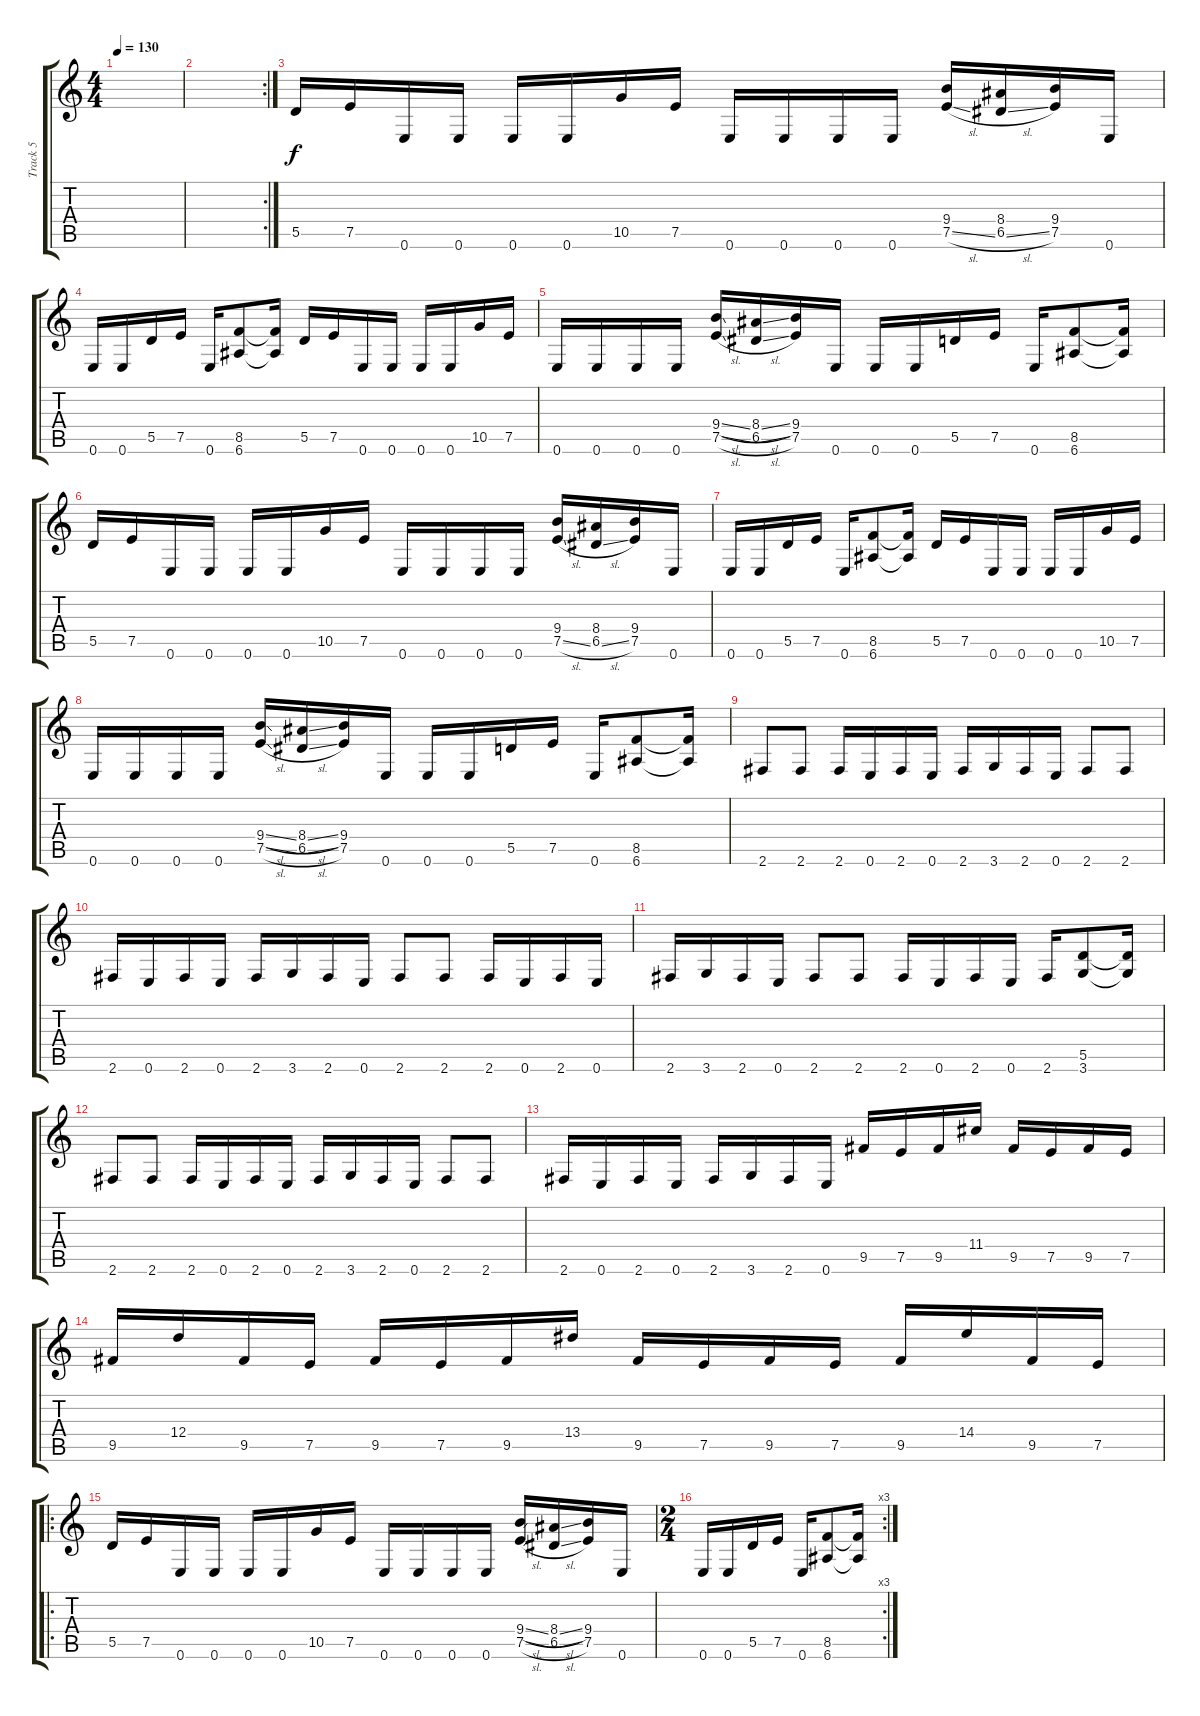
\track ("Track 5" "Track 5") {instrument distortionguitar}
\staff {score tabs}
\tuning (E4 B3 G3 D3 A2 E2) {hide}
\ts (4 4)
\tempo 130
\clef g2
\ks c
|
\rc 2
|
5.5.16 7.5.16 0.6.16 0.6.16 0.6.16 0.6.16 10.5.16 7.5.16 0.6.16 0.6.16 0.6.16 0.6.16 (9.4 7.5{sl}).16 (8.4 6.5{sl}).16 (9.4 7.5).16 0.6.16 |
0.6.16 0.6.16 5.5.16 7.5.16 0.6.16 (8.5 6.6).8 (8.5{t} 6.6{t}).16 5.5.16 7.5.16 0.6.16 0.6.16 0.6.16 0.6.16 10.5.16 7.5.16 |
0.6.16 0.6.16 0.6.16 0.6.16 (9.4{sl} 7.5{sl}).16 (8.4{sl} 6.5{sl}).16 (9.4 7.5).16 0.6.16 0.6.16 0.6.16 5.5.16 7.5.16 0.6.16 (8.5 6.6).8 (8.5{t} 6.6{t}).16 |
5.5.16 7.5.16 0.6.16 0.6.16 0.6.16 0.6.16 10.5.16 7.5.16 0.6.16 0.6.16 0.6.16 0.6.16 (9.4 7.5{sl}).16 (8.4 6.5{sl}).16 (9.4 7.5).16 0.6.16 |
0.6.16 0.6.16 5.5.16 7.5.16 0.6.16 (8.5 6.6).8 (8.5{t} 6.6{t}).16 5.5.16 7.5.16 0.6.16 0.6.16 0.6.16 0.6.16 10.5.16 7.5.16 |
0.6.16 0.6.16 0.6.16 0.6.16 (9.4{sl} 7.5{sl}).16 (8.4{sl} 6.5{sl}).16 (9.4 7.5).16 0.6.16 0.6.16 0.6.16 5.5.16 7.5.16 0.6.16 (8.5 6.6).8 (8.5{t} 6.6{t}).16 |
2.6.8 2.6.8 2.6.16 0.6.16 2.6.16 0.6.16 2.6.16 3.6.16 2.6.16 0.6.16 2.6.8 2.6.8 |
2.6.16 0.6.16 2.6.16 0.6.16 2.6.16 3.6.16 2.6.16 0.6.16 2.6.8 2.6.8 2.6.16 0.6.16 2.6.16 0.6.16 |
2.6.16 3.6.16 2.6.16 0.6.16 2.6.8 2.6.8 2.6.16 0.6.16 2.6.16 0.6.16 2.6.16 (5.5 3.6).8 (5.5{t} 3.6{t}).16 |
2.6.8 2.6.8 2.6.16 0.6.16 2.6.16 0.6.16 2.6.16 3.6.16 2.6.16 0.6.16 2.6.8 2.6.8 |
2.6.16 0.6.16 2.6.16 0.6.16 2.6.16 3.6.16 2.6.16 0.6.16 9.5.16 7.5.16 9.5.16 11.4.16 9.5.16 7.5.16 9.5.16 7.5.16 |
9.5.16 12.4.16 9.5.16 7.5.16 9.5.16 7.5.16 9.5.16 13.4.16 9.5.16 7.5.16 9.5.16 7.5.16 9.5.16 14.4.16 9.5.16 7.5.16 |
\ro
5.5.16 7.5.16 0.6.16 0.6.16 0.6.16 0.6.16 10.5.16 7.5.16 0.6.16 0.6.16 0.6.16 0.6.16 (9.4{sl} 7.5{sl}).16 (8.4{sl} 6.5{sl}).16 (9.4 7.5).16 0.6.16 |
\rc 3
\ts (2 4)
0.6.16 0.6.16 5.5.16 7.5.16 0.6.16 (8.5 6.6).8 (8.5{t} 6.6{t}).16
